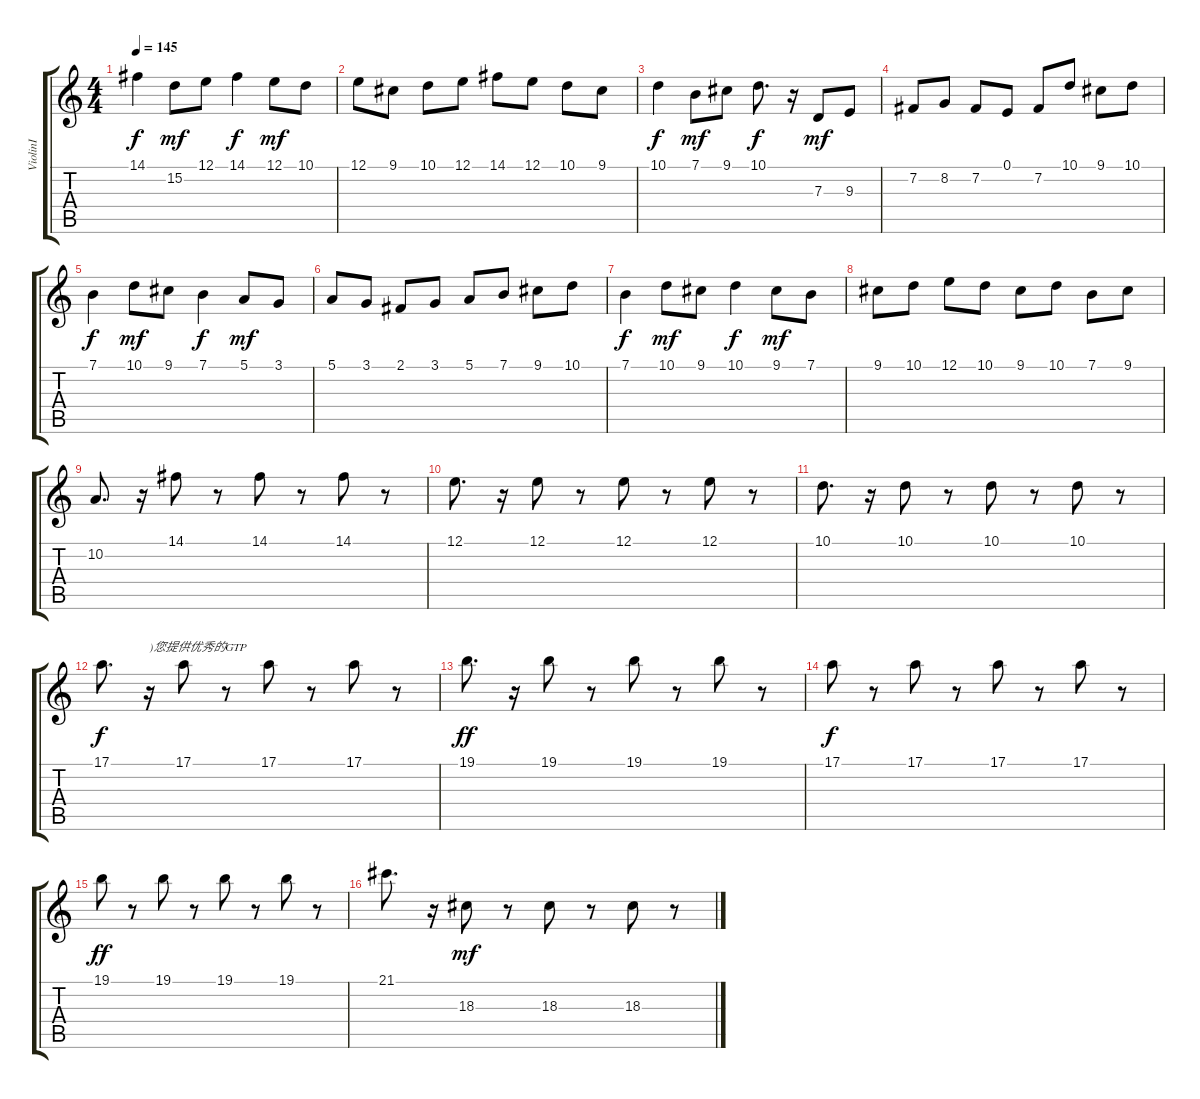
\track ("ViolinⅠ" "ViolinⅠ") {instrument stringensemble1}
\staff {score tabs}
\tuning (E4 B3 G3 D3 A2 E2) {hide}
\ts (4 4)
\tempo 145
\clef g2
\ks c
14.1.4{dy f} 15.2.8{dy mf} 12.1.8 14.1.4{dy f} 12.1.8{dy mf} 10.1.8 |
12.1.8 9.1.8 10.1.8 12.1.8 14.1.8 12.1.8 10.1.8 9.1.8 |
10.1.4{dy f} 7.1.8{dy mf} 9.1.8 10.1.8{d dy f} r.16 7.3.8{dy mf} 9.3.8 |
7.2.8 8.2.8 7.2.8 0.1.8 7.2.8 10.1.8 9.1.8 10.1.8 |
7.1.4{dy f} 10.1.8{dy mf} 9.1.8 7.1.4{dy f} 5.1.8{dy mf} 3.1.8 |
5.1.8 3.1.8 2.1.8 3.1.8 5.1.8 7.1.8 9.1.8 10.1.8 |
7.1.4{dy f} 10.1.8{dy mf} 9.1.8 10.1.4{dy f} 9.1.8{dy mf} 7.1.8 |
9.1.8 10.1.8 12.1.8 10.1.8 9.1.8 10.1.8 7.1.8 9.1.8 |
10.2.8{d volume 7} r.16 14.1.8 r.8 14.1.8 r.8 14.1.8 r.8 |
12.1.8{d} r.16 12.1.8 r.8 12.1.8 r.8 12.1.8 r.8 |
10.1.8{d} r.16 10.1.8 r.8 10.1.8 r.8 10.1.8 r.8 |
17.1.8{d dy f} r.16{txt ")您提供优秀的GTP"} 17.1.8 r.8 17.1.8 r.8 17.1.8 r.8 |
19.1.8{d dy ff} r.16 19.1.8 r.8 19.1.8 r.8 19.1.8 r.8 |
17.1.8{dy f} r.8 17.1.8 r.8 17.1.8 r.8 17.1.8 r.8 |
19.1.8{dy ff} r.8 19.1.8 r.8 19.1.8 r.8 19.1.8 r.8 |
21.1.8{d} r.16 18.3.8{dy mf} r.8 18.3.8 r.8 18.3.8 r.8
